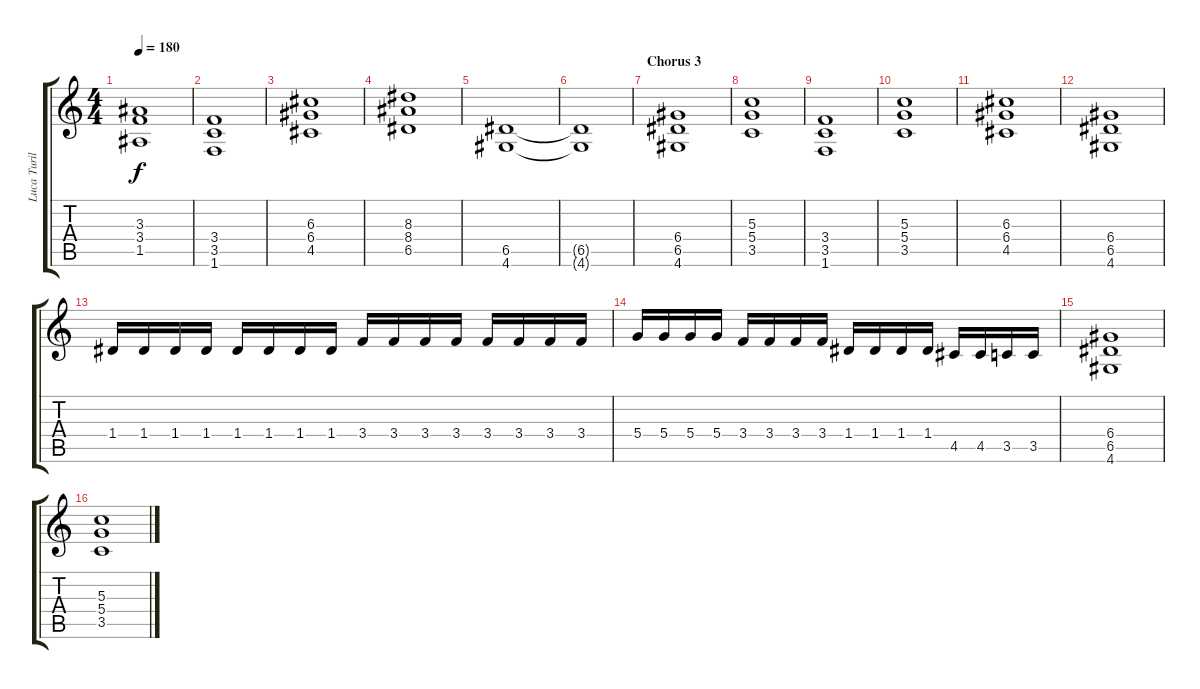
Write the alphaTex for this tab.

\track ("Luca Turilli" "Luca Turil") {instrument distortionguitar}
\staff {score tabs}
\tuning (E4 B3 G3 D3 A2 E2) {hide}
\ts (4 4)
\tempo 180
\clef g2
\ks c
(3.3 3.4 1.5).1{dy f} |
(3.4 3.5 1.6).1 |
(6.3 6.4 4.5).1 |
(8.3 8.4 6.5).1 |
(6.5 4.6).1 |
(6.5{t} 4.6{t}).1 |
\section ("" "Chorus 3")
(6.4 6.5 4.6).1 |
(5.3 5.4 3.5).1 |
(3.4 3.5 1.6).1 |
(5.3 5.4 3.5).1 |
(6.3 6.4 4.5).1 |
(6.4 6.5 4.6).1 |
1.4.16 1.4.16 1.4.16 1.4.16 1.4.16 1.4.16 1.4.16 1.4.16 3.4.16 3.4.16 3.4.16 3.4.16 3.4.16 3.4.16 3.4.16 3.4.16 |
5.4.16 5.4.16 5.4.16 5.4.16 3.4.16 3.4.16 3.4.16 3.4.16 1.4.16 1.4.16 1.4.16 1.4.16 4.5.16 4.5.16 3.5.16 3.5.16 |
(6.4 6.5 4.6).1 |
(5.3 5.4 3.5).1
